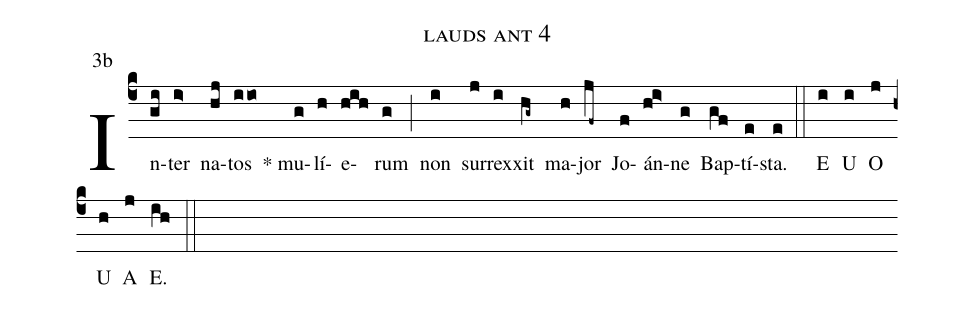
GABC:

name:lauds ant 4;
mode:3b;
%%
(c4)In(gi)ter(i>) na(hj)tos(iio) * mu(g)lí(h)e(hih)rum(g) (;) non(i) sur(j)rex(i)xit(hg~) ma(h)jor(jf~) Jo(f)án(hi>)ne(g) Bap(gf)tí(e)sta.(e) (::) E(i) U(i) O(j) U(h) A(j) E.(ih) (::)
